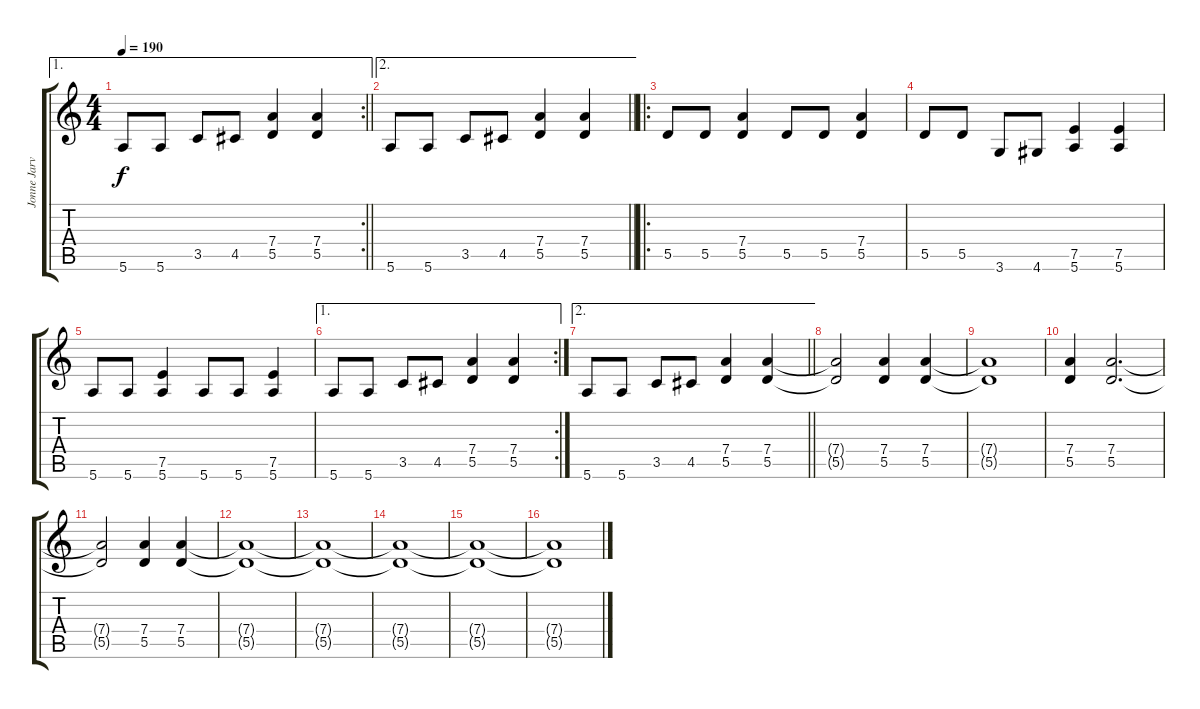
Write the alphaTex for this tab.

\track ("Jonne Jarvela" "Jonne Jarv") {instrument distortionguitar}
\staff {score tabs}
\tuning (E4 B3 G3 D3 A2 E2) {hide}
\ae 1
\rc 2
\ts (4 4)
\tempo 190
\clef g2
\barLineRight lightlight
\ks c
5.6.8{dy f} 5.6.8 3.5.8 4.5.8 (7.4 5.5).4 (7.4 5.5).4 |
\ae 2
\barLineRight lightlight
5.6.8 5.6.8 3.5.8 4.5.8 (7.4 5.5).4 (7.4 5.5).4 |
\ro
5.5.8 5.5.8 (7.4 5.5).4 5.5.8 5.5.8 (7.4 5.5).4 |
5.5.8 5.5.8 3.6.8 4.6.8 (7.5 5.6).4 (7.5 5.6).4 |
5.6.8 5.6.8 (7.5 5.6).4 5.6.8 5.6.8 (7.5 5.6).4 |
\ae 1
\rc 2
5.6.8 5.6.8 3.5.8 4.5.8 (7.4 5.5).4 (7.4 5.5).4 |
\ae 2
\barLineRight lightlight
5.6.8 5.6.8 3.5.8 4.5.8 (7.4 5.5).4 (7.4 5.5).4 |
\section ("" "")
(7.4{t} 5.5{t}).2 (7.4 5.5).4 (7.4 5.5).4 |
(7.4{t} 5.5{t}).1 |
(7.4 5.5).4 (7.4 5.5).2{d} |
(7.4{t} 5.5{t}).2 (7.4 5.5).4 (7.4 5.5).4 |
(7.4{t} 5.5{t}).1 |
(7.4{t} 5.5{t}).1 |
(7.4{t} 5.5{t}).1 |
(7.4{t} 5.5{t}).1 |
(7.4{t} 5.5{t}).1
